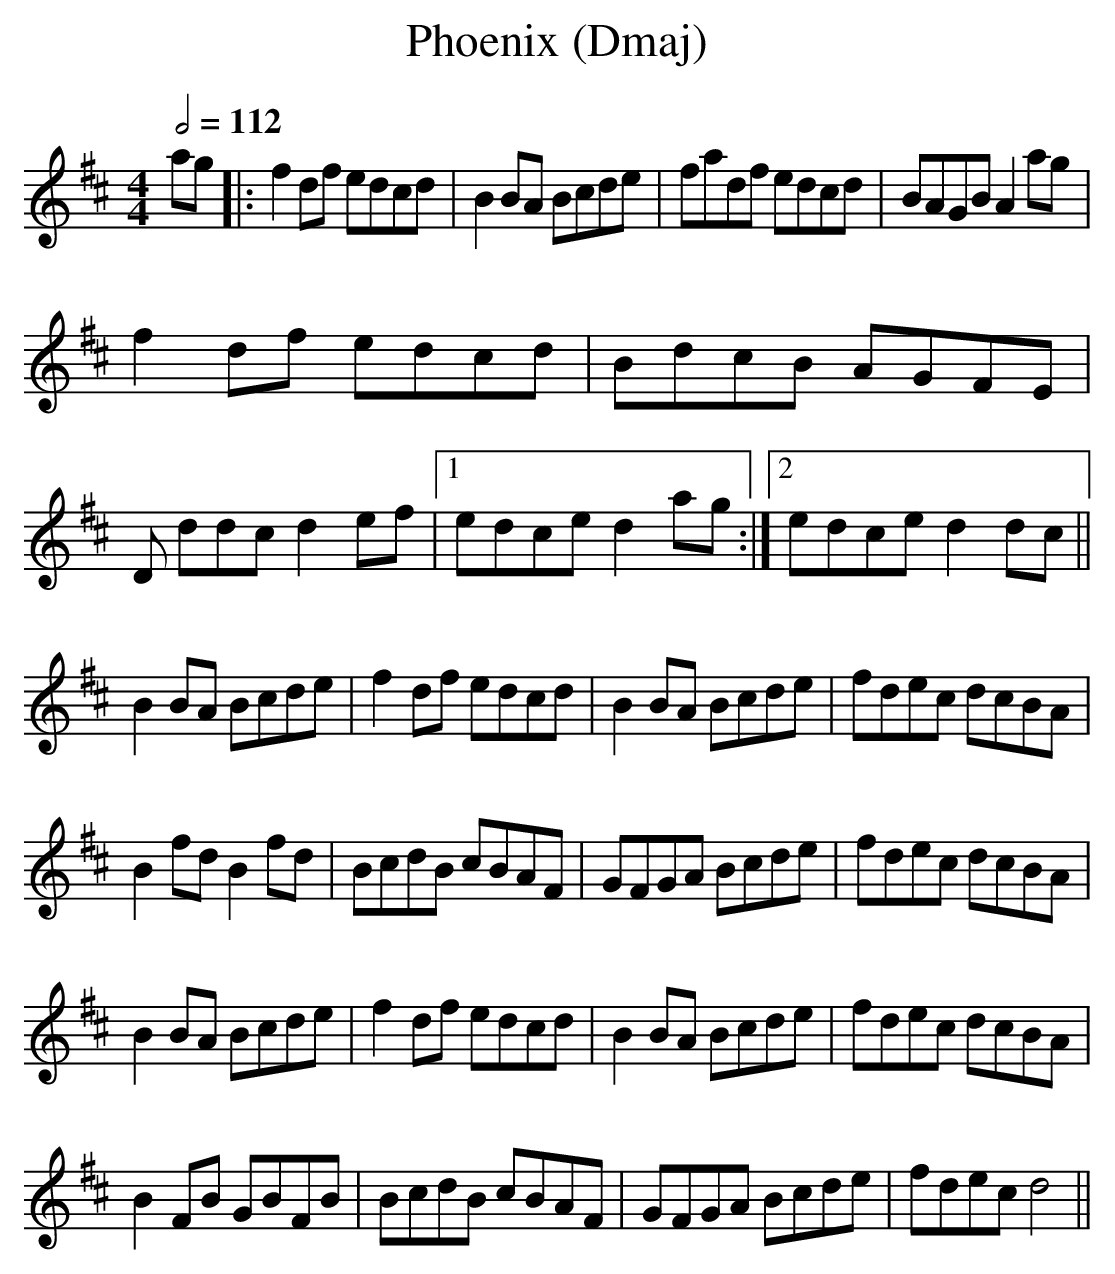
X:1
T:Phoenix (Dmaj)
Q:1/2=112
M:4/4
L:1/8
K:Dmaj
ag|:f2df edcd|B2BA Bcde|fadf edcd|BAGB A2ag|
f2df edcd|BdcB AGFE|D ddc d2ef|1edce d2ag:|2edce d2dc||
B2BA Bcde|f2df edcd|B2BA Bcde|fdec dcBA|
B2fd B2fd|BcdB cBAF|GFGA Bcde|fdec dcBA|
B2BA Bcde|f2df edcd|B2BA Bcde|fdec dcBA|
B2FB GBFB|BcdB cBAF|GFGA Bcde|fdec d4||
